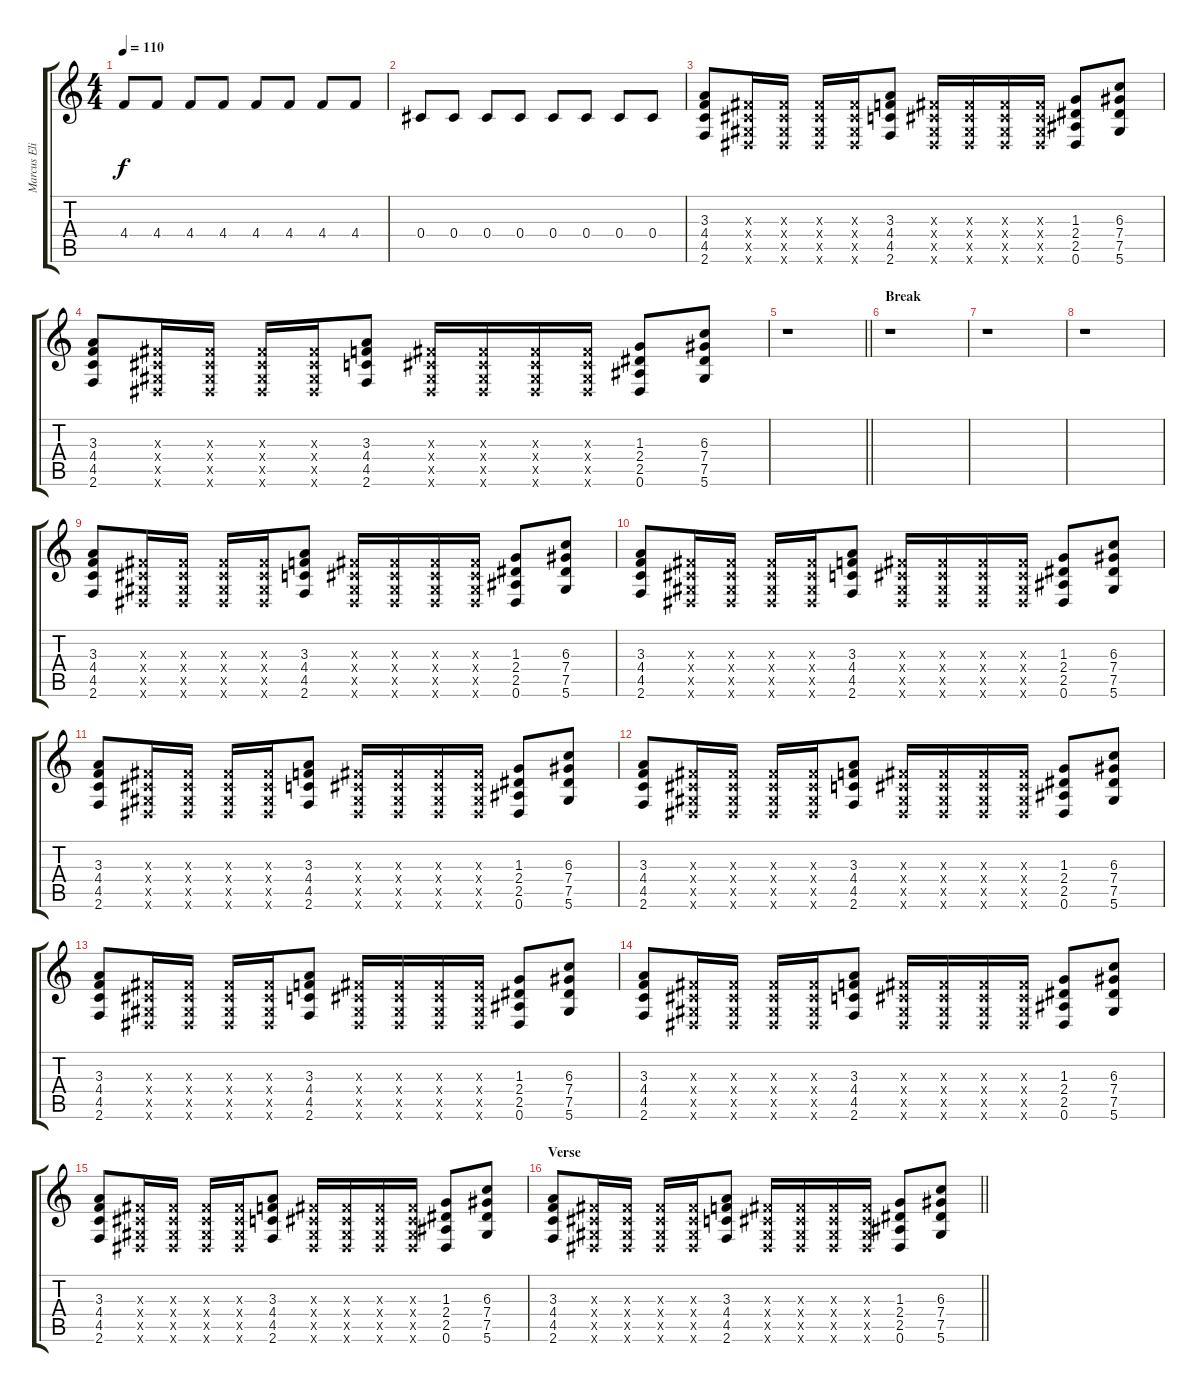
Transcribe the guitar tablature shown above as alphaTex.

\track ("Marcus Eliopulos" "Marcus Eli") {instrument overdrivenguitar}
\staff {score tabs}
\tuning (Eb4 Bb3 Gb3 Db3 Ab2 Eb2) {hide}
\ts (4 4)
\tempo 110
\clef g2
\ks c
4.4.8{dy f} 4.4.8 4.4.8 4.4.8 4.4.8 4.4.8 4.4.8 4.4.8 |
0.4.8 0.4.8 0.4.8 0.4.8 0.4.8 0.4.8 0.4.8 0.4.8 |
(3.3 4.4 4.5 2.6).8 (0.3{x} 0.4{x} 0.5{x} 0.6{x}).16 (0.3{x} 0.4{x} 0.5{x} 0.6{x}).16 (0.3{x} 0.4{x} 0.5{x} 0.6{x}).16 (0.3{x} 0.4{x} 0.5{x} 0.6{x}).16 (3.3 4.4 4.5 2.6).8 (0.3{x} 0.4{x} 0.5{x} 0.6{x}).16 (0.3{x} 0.4{x} 0.5{x} 0.6{x}).16 (0.3{x} 0.4{x} 0.5{x} 0.6{x}).16 (0.3{x} 0.4{x} 0.5{x} 0.6{x}).16 (1.3 2.4 2.5 0.6).8 (6.3 7.4 7.5 5.6).8 |
(3.3 4.4 4.5 2.6).8 (0.3{x} 0.4{x} 0.5{x} 0.6{x}).16 (0.3{x} 0.4{x} 0.5{x} 0.6{x}).16 (0.3{x} 0.4{x} 0.5{x} 0.6{x}).16 (0.3{x} 0.4{x} 0.5{x} 0.6{x}).16 (3.3 4.4 4.5 2.6).8 (0.3{x} 0.4{x} 0.5{x} 0.6{x}).16 (0.3{x} 0.4{x} 0.5{x} 0.6{x}).16 (0.3{x} 0.4{x} 0.5{x} 0.6{x}).16 (0.3{x} 0.4{x} 0.5{x} 0.6{x}).16 (1.3 2.4 2.5 0.6).8 (6.3 7.4 7.5 5.6).8 |
\barLineRight lightlight
r.1 |
\section ("" "Break")
r.1 |
r.1 |
r.1 |
(3.3 4.4 4.5 2.6).8 (0.3{x} 0.4{x} 0.5{x} 0.6{x}).16 (0.3{x} 0.4{x} 0.5{x} 0.6{x}).16 (0.3{x} 0.4{x} 0.5{x} 0.6{x}).16 (0.3{x} 0.4{x} 0.5{x} 0.6{x}).16 (3.3 4.4 4.5 2.6).8 (0.3{x} 0.4{x} 0.5{x} 0.6{x}).16 (0.3{x} 0.4{x} 0.5{x} 0.6{x}).16 (0.3{x} 0.4{x} 0.5{x} 0.6{x}).16 (0.3{x} 0.4{x} 0.5{x} 0.6{x}).16 (1.3 2.4 2.5 0.6).8 (6.3 7.4 7.5 5.6).8 |
(3.3 4.4 4.5 2.6).8 (0.3{x} 0.4{x} 0.5{x} 0.6{x}).16 (0.3{x} 0.4{x} 0.5{x} 0.6{x}).16 (0.3{x} 0.4{x} 0.5{x} 0.6{x}).16 (0.3{x} 0.4{x} 0.5{x} 0.6{x}).16 (3.3 4.4 4.5 2.6).8 (0.3{x} 0.4{x} 0.5{x} 0.6{x}).16 (0.3{x} 0.4{x} 0.5{x} 0.6{x}).16 (0.3{x} 0.4{x} 0.5{x} 0.6{x}).16 (0.3{x} 0.4{x} 0.5{x} 0.6{x}).16 (1.3 2.4 2.5 0.6).8 (6.3 7.4 7.5 5.6).8 |
(3.3 4.4 4.5 2.6).8 (0.3{x} 0.4{x} 0.5{x} 0.6{x}).16 (0.3{x} 0.4{x} 0.5{x} 0.6{x}).16 (0.3{x} 0.4{x} 0.5{x} 0.6{x}).16 (0.3{x} 0.4{x} 0.5{x} 0.6{x}).16 (3.3 4.4 4.5 2.6).8 (0.3{x} 0.4{x} 0.5{x} 0.6{x}).16 (0.3{x} 0.4{x} 0.5{x} 0.6{x}).16 (0.3{x} 0.4{x} 0.5{x} 0.6{x}).16 (0.3{x} 0.4{x} 0.5{x} 0.6{x}).16 (1.3 2.4 2.5 0.6).8 (6.3 7.4 7.5 5.6).8 |
(3.3 4.4 4.5 2.6).8 (0.3{x} 0.4{x} 0.5{x} 0.6{x}).16 (0.3{x} 0.4{x} 0.5{x} 0.6{x}).16 (0.3{x} 0.4{x} 0.5{x} 0.6{x}).16 (0.3{x} 0.4{x} 0.5{x} 0.6{x}).16 (3.3 4.4 4.5 2.6).8 (0.3{x} 0.4{x} 0.5{x} 0.6{x}).16 (0.3{x} 0.4{x} 0.5{x} 0.6{x}).16 (0.3{x} 0.4{x} 0.5{x} 0.6{x}).16 (0.3{x} 0.4{x} 0.5{x} 0.6{x}).16 (1.3 2.4 2.5 0.6).8 (6.3 7.4 7.5 5.6).8 |
(3.3 4.4 4.5 2.6).8 (0.3{x} 0.4{x} 0.5{x} 0.6{x}).16 (0.3{x} 0.4{x} 0.5{x} 0.6{x}).16 (0.3{x} 0.4{x} 0.5{x} 0.6{x}).16 (0.3{x} 0.4{x} 0.5{x} 0.6{x}).16 (3.3 4.4 4.5 2.6).8 (0.3{x} 0.4{x} 0.5{x} 0.6{x}).16 (0.3{x} 0.4{x} 0.5{x} 0.6{x}).16 (0.3{x} 0.4{x} 0.5{x} 0.6{x}).16 (0.3{x} 0.4{x} 0.5{x} 0.6{x}).16 (1.3 2.4 2.5 0.6).8 (6.3 7.4 7.5 5.6).8 |
(3.3 4.4 4.5 2.6).8 (0.3{x} 0.4{x} 0.5{x} 0.6{x}).16 (0.3{x} 0.4{x} 0.5{x} 0.6{x}).16 (0.3{x} 0.4{x} 0.5{x} 0.6{x}).16 (0.3{x} 0.4{x} 0.5{x} 0.6{x}).16 (3.3 4.4 4.5 2.6).8 (0.3{x} 0.4{x} 0.5{x} 0.6{x}).16 (0.3{x} 0.4{x} 0.5{x} 0.6{x}).16 (0.3{x} 0.4{x} 0.5{x} 0.6{x}).16 (0.3{x} 0.4{x} 0.5{x} 0.6{x}).16 (1.3 2.4 2.5 0.6).8 (6.3 7.4 7.5 5.6).8 |
(3.3 4.4 4.5 2.6).8 (0.3{x} 0.4{x} 0.5{x} 0.6{x}).16 (0.3{x} 0.4{x} 0.5{x} 0.6{x}).16 (0.3{x} 0.4{x} 0.5{x} 0.6{x}).16 (0.3{x} 0.4{x} 0.5{x} 0.6{x}).16 (3.3 4.4 4.5 2.6).8 (0.3{x} 0.4{x} 0.5{x} 0.6{x}).16 (0.3{x} 0.4{x} 0.5{x} 0.6{x}).16 (0.3{x} 0.4{x} 0.5{x} 0.6{x}).16 (0.3{x} 0.4{x} 0.5{x} 0.6{x}).16 (1.3 2.4 2.5 0.6).8 (6.3 7.4 7.5 5.6).8 |
\section ("" "Verse")
\barLineRight lightlight
(3.3 4.4 4.5 2.6).8 (0.3{x} 0.4{x} 0.5{x} 0.6{x}).16 (0.3{x} 0.4{x} 0.5{x} 0.6{x}).16 (0.3{x} 0.4{x} 0.5{x} 0.6{x}).16 (0.3{x} 0.4{x} 0.5{x} 0.6{x}).16 (3.3 4.4 4.5 2.6).8 (0.3{x} 0.4{x} 0.5{x} 0.6{x}).16 (0.3{x} 0.4{x} 0.5{x} 0.6{x}).16 (0.3{x} 0.4{x} 0.5{x} 0.6{x}).16 (0.3{x} 0.4{x} 0.5{x} 0.6{x}).16 (1.3 2.4 2.5 0.6).8 (6.3 7.4 7.5 5.6).8
